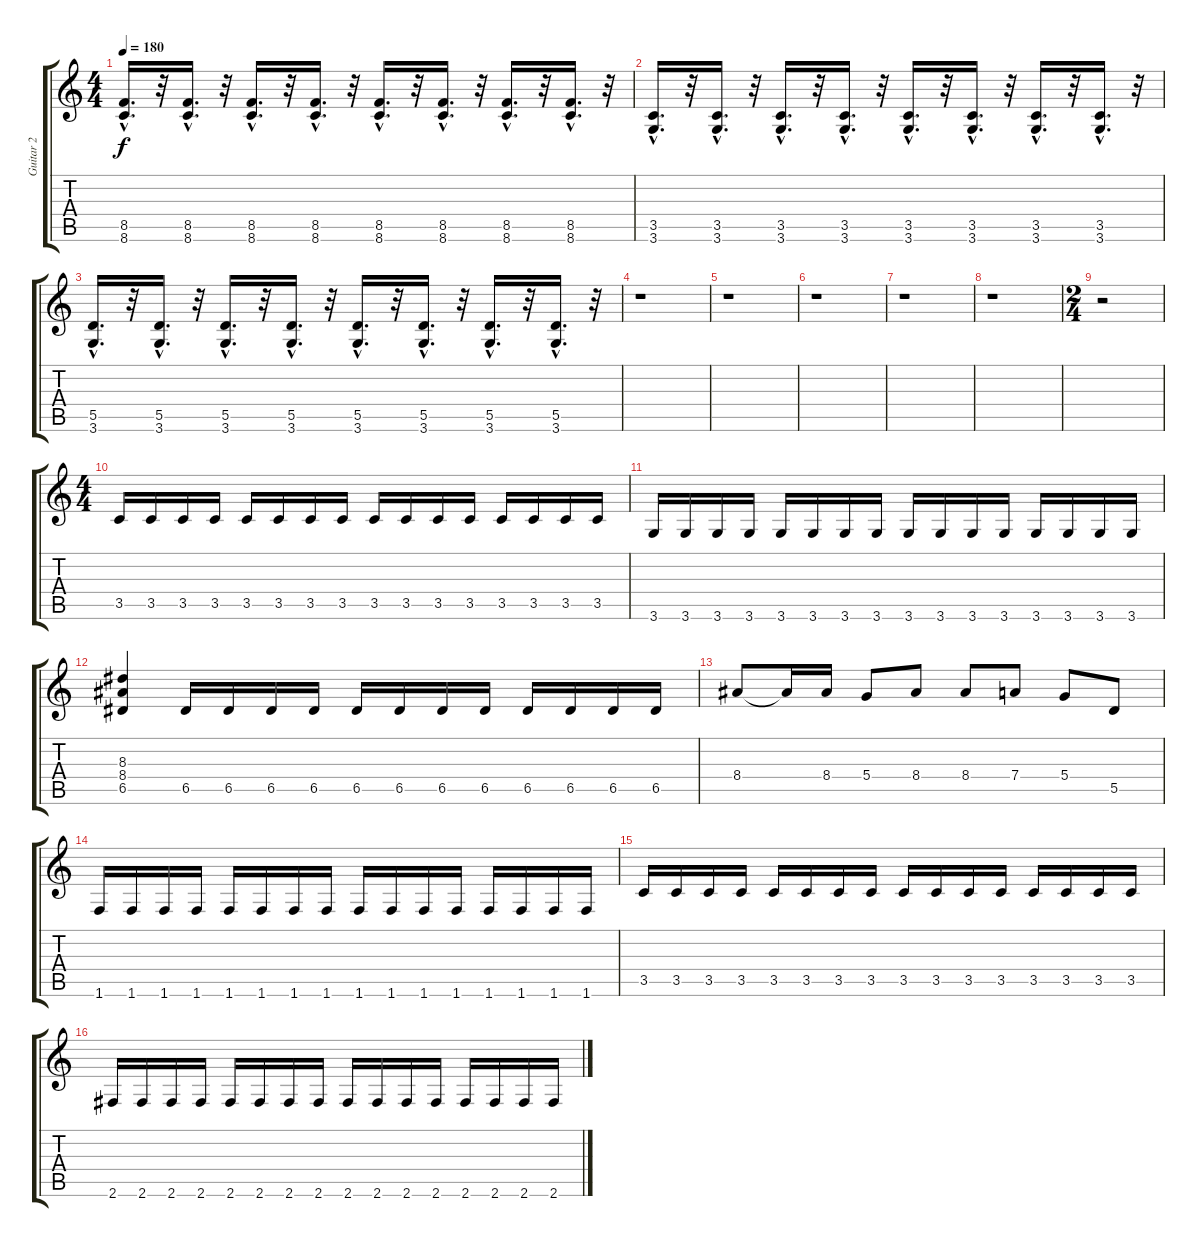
\track ("Guitar 2" "Guitar 2") {instrument distortionguitar}
\staff {score tabs}
\tuning (E4 B3 G3 D3 A2 E2) {hide}
\ts (4 4)
\tempo 180
\clef g2
\ks c
(8.5{hac} 8.6{hac}).16{d dy f} r.32 (8.5{hac} 8.6{hac}).16{d} r.32 (8.5{hac} 8.6{hac}).16{d} r.32 (8.5{hac} 8.6{hac}).16{d} r.32 (8.5{hac} 8.6{hac}).16{d} r.32 (8.5{hac} 8.6{hac}).16{d} r.32 (8.5{hac} 8.6{hac}).16{d} r.32 (8.5{hac} 8.6{hac}).16{d} r.32 |
(3.5{hac} 3.6{hac}).16{d} r.32 (3.5{hac} 3.6{hac}).16{d} r.32 (3.5{hac} 3.6{hac}).16{d} r.32 (3.5{hac} 3.6{hac}).16{d} r.32 (3.5{hac} 3.6{hac}).16{d} r.32 (3.5{hac} 3.6{hac}).16{d} r.32 (3.5{hac} 3.6{hac}).16{d} r.32 (3.5{hac} 3.6{hac}).16{d} r.32 |
(5.5{hac} 3.6{hac}).16{d} r.32 (5.5{hac} 3.6{hac}).16{d} r.32 (5.5{hac} 3.6{hac}).16{d} r.32 (5.5{hac} 3.6{hac}).16{d} r.32 (5.5{hac} 3.6{hac}).16{d} r.32 (5.5{hac} 3.6{hac}).16{d} r.32 (5.5{hac} 3.6{hac}).16{d} r.32 (5.5{hac} 3.6{hac}).16{d} r.32 |
r.1 |
r.1 |
r.1 |
r.1 |
r.1 |
\ts (2 4)
r.2 |
\ts (4 4)
3.5.16 3.5.16 3.5.16 3.5.16 3.5.16 3.5.16 3.5.16 3.5.16 3.5.16 3.5.16 3.5.16 3.5.16 3.5.16 3.5.16 3.5.16 3.5.16 |
3.6.16 3.6.16 3.6.16 3.6.16 3.6.16 3.6.16 3.6.16 3.6.16 3.6.16 3.6.16 3.6.16 3.6.16 3.6.16 3.6.16 3.6.16 3.6.16 |
(8.3 8.4 6.5).4 6.5.16 6.5.16 6.5.16 6.5.16 6.5.16 6.5.16 6.5.16 6.5.16 6.5.16 6.5.16 6.5.16 6.5.16 |
8.4.8 8.4{t}.16 8.4.16 5.4.8 8.4.8 8.4.8 7.4.8 5.4.8 5.5.8 |
1.6.16 1.6.16 1.6.16 1.6.16 1.6.16 1.6.16 1.6.16 1.6.16 1.6.16 1.6.16 1.6.16 1.6.16 1.6.16 1.6.16 1.6.16 1.6.16 |
3.5.16 3.5.16 3.5.16 3.5.16 3.5.16 3.5.16 3.5.16 3.5.16 3.5.16 3.5.16 3.5.16 3.5.16 3.5.16 3.5.16 3.5.16 3.5.16 |
2.6.16 2.6.16 2.6.16 2.6.16 2.6.16 2.6.16 2.6.16 2.6.16 2.6.16 2.6.16 2.6.16 2.6.16 2.6.16 2.6.16 2.6.16 2.6.16
